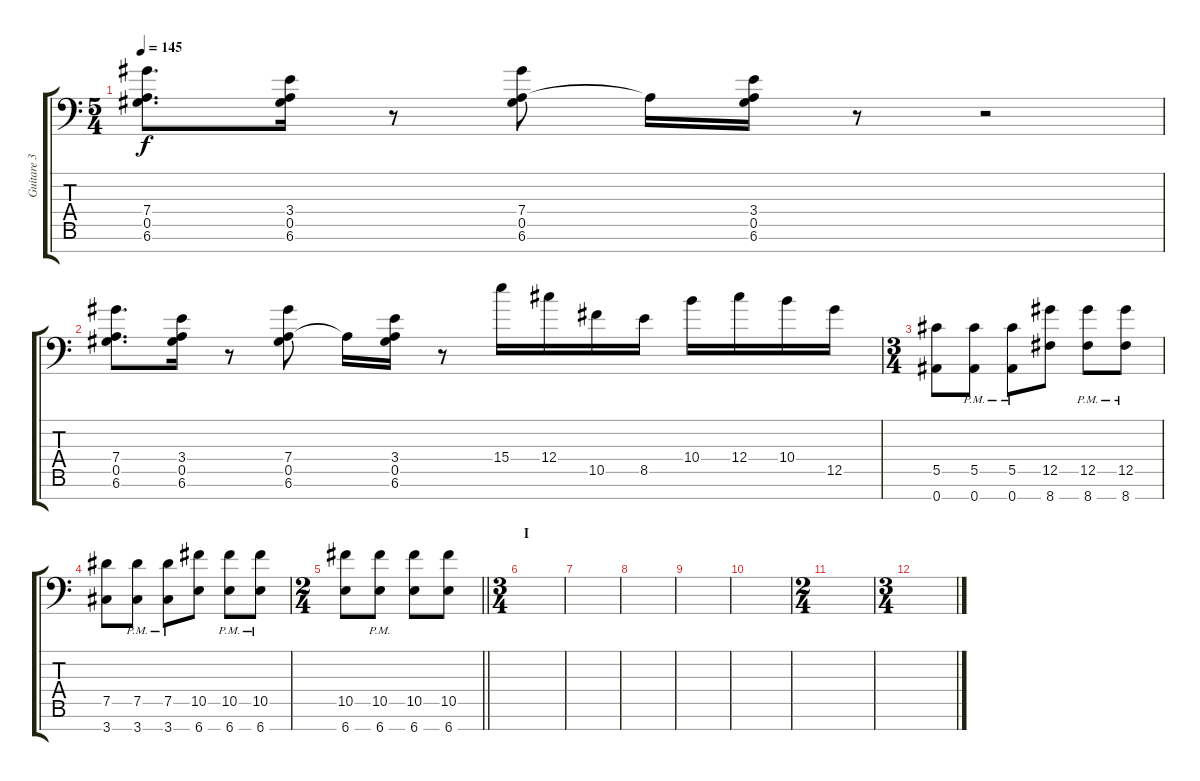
\track ("Guitare 3" "Guitare 3") {instrument distortionguitar}
\staff {score tabs}
\tuning (Eb4 Bb3 Gb3 Db3 Ab2 Eb2 Bb1) {hide}
\ts (5 4)
\tempo 145
\clef f4
\ks c
(7.4 0.5 6.6).8{d dy f} (3.4 0.5 6.6).16 r.8 (7.4 0.5 6.6).8 6.6{t}.16 (3.4 0.5 6.6).16 r.8 r.2 |
(7.4 0.5 6.6).8{d} (3.4 0.5 6.6).16 r.8 (7.4 0.5 6.6).8 6.6{t}.16 (3.4 0.5 6.6).16 r.8 15.4.16 12.4.16 10.5.16 8.5.16 10.4.16 12.4.16 10.4.16 12.5.16 |
\ts (3 4)
(5.5 0.7).8{volume 10 balance 8} (5.5{pm} 0.7{pm}).8 (5.5{pm} 0.7{pm}).8 (12.5 8.7).8 (12.5{pm} 8.7{pm}).8 (12.5{pm} 8.7{pm}).8 |
(7.5 3.7).8 (7.5{pm} 3.7{pm}).8 (7.5{pm} 3.7{pm}).8 (10.5 6.7).8 (10.5{pm} 6.7{pm}).8 (10.5{pm} 6.7{pm}).8 |
\ts (2 4)
\barLineRight lightlight
(10.5 6.7).8 (10.5{pm} 6.7{pm}).8 (10.5 6.7).8 (10.5 6.7).8 |
\ts (3 4)
\section ("" "I")
|
|
|
|
|
\ts (2 4)
|
\ts (3 4)
